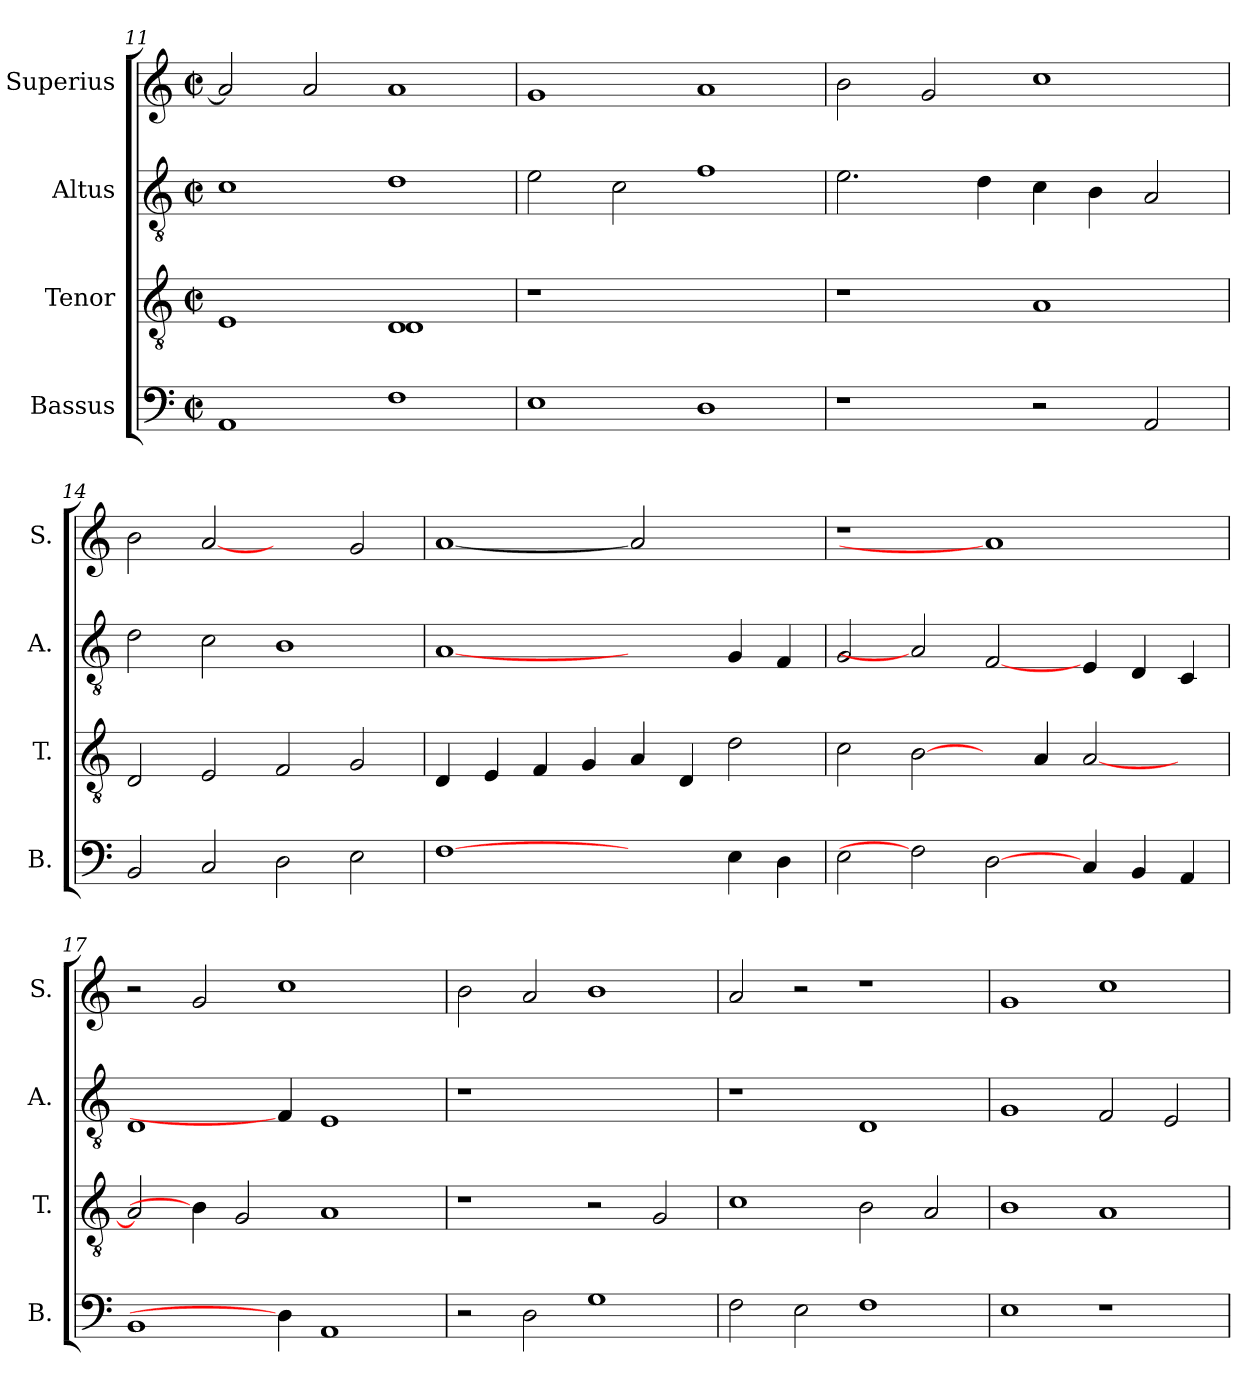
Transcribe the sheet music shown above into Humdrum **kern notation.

**kern	**kern	**kern	**kern
*part4	*part3	*part2	*part1
*staff4	*staff3	*staff2	*staff1
*I"Bassus	*I"Tenor	*I"Altus	*I"Superius
*I'B.	*I'T.	*I'A.	*I'S.
!!LO:LB:g=z
*clefF4	*clefGv2	*clefGv2	*clefG2
*	*ITrd7c12	*ITrd7c12	*
*k[]	*k[]	*k[]	*k[]
*C:	*C:	*C:	*C:
*M2/2	*M2/2	*M2/2	*M2/2
*met(c|)	*met(c|)	*met(c|)	*met(c|)
=11	=11	=11	=11
*	*^	*	*
1AAi	1EEi	1ryy	1Ci	2ai/]
.	.	.	.	2ai/
1Fi	1DDi	1DDi	1Di	1ai
=12	=12	=12	=12	=12
!	!LO:N:vis=1	!	!	!
*	*v	*v	*	*
1Ei	1r	2Ei\	1gi
.	.	2Ci\	.
1Di	1ryy	1Fi	1ai
=13	=13	=13	=13
1r	1r	2.Ei\	2bi\
.	.	.	2gi/
.	.	4Di\	.
2r	1AAi	4Ci\	1cci
.	.	4BBi\	.
2AAi/	.	2AAi/	.
=14	=14	=14	=14
2BBi/	2DDi/	2Di\	2bi\
2Ci/	2EEi/	2Ci\	[2ai
2Di\	2FFi/	1BBi	2ryy
2Ei\	2GGi/	.	2gi/
=15	=15	=15	=15
[1Fi	4DDi/	[1AAi	[1ai
.	4EEi/	.	.
.	4FFi/	.	.
.	4GGi/	.	.
2ryy	4AAi/	2ryy	2ai]
.	4DDi/	.	.
4Ei\	2Di\	4GGi/	2ryy
4Di\	.	4FFi/	.
!!LO:PB:g=z
=16	=16	=16	=16
!	!	!	!LO:N:vis=1
2Ei\	2Ci\	2GGi/	1r
2Fi]	[2BBi\	2AAi]	.
[2Di\	4ryy	[2FFi/	1ai]
.	4AAi/	.	.
4Ci/	[<2AAi/	4EEi/	.
4BBi/	.	4DDi/	.
4AAi/	4ryy	4CCi/	4ryy
=17	=17	=17	=17
1BBi	2AAi/]	1DDi	2r
.	4BBi\]	.	2gi/
.	2GGi/	.	.
4Di\]	.	4FFi/]	1cci
1AAi	1AAi	1EEi	.
.	.	.	4ryy
=18	=18	=18	=18
!	!	!LO:N:vis=1	!
2r	1r	1r	2bi\
2Di\	.	.	2ai/
1Gi	2r	1ryy	1bi
.	2GGi/	.	.
=19	=19	=19	=19
2Fi\	1Ci	1r	2ai/
2Ei\	.	.	2r
1Fi	2BBi\	1DDi	1r
.	2AAi/	.	.
=20	=20	=20	=20
1Ei	1BBi	1GGi	1gi
1r	1AAi	2FFi/	1cci
.	.	2EEi/	.
=	=	=	=
*-	*-	*-	*-
